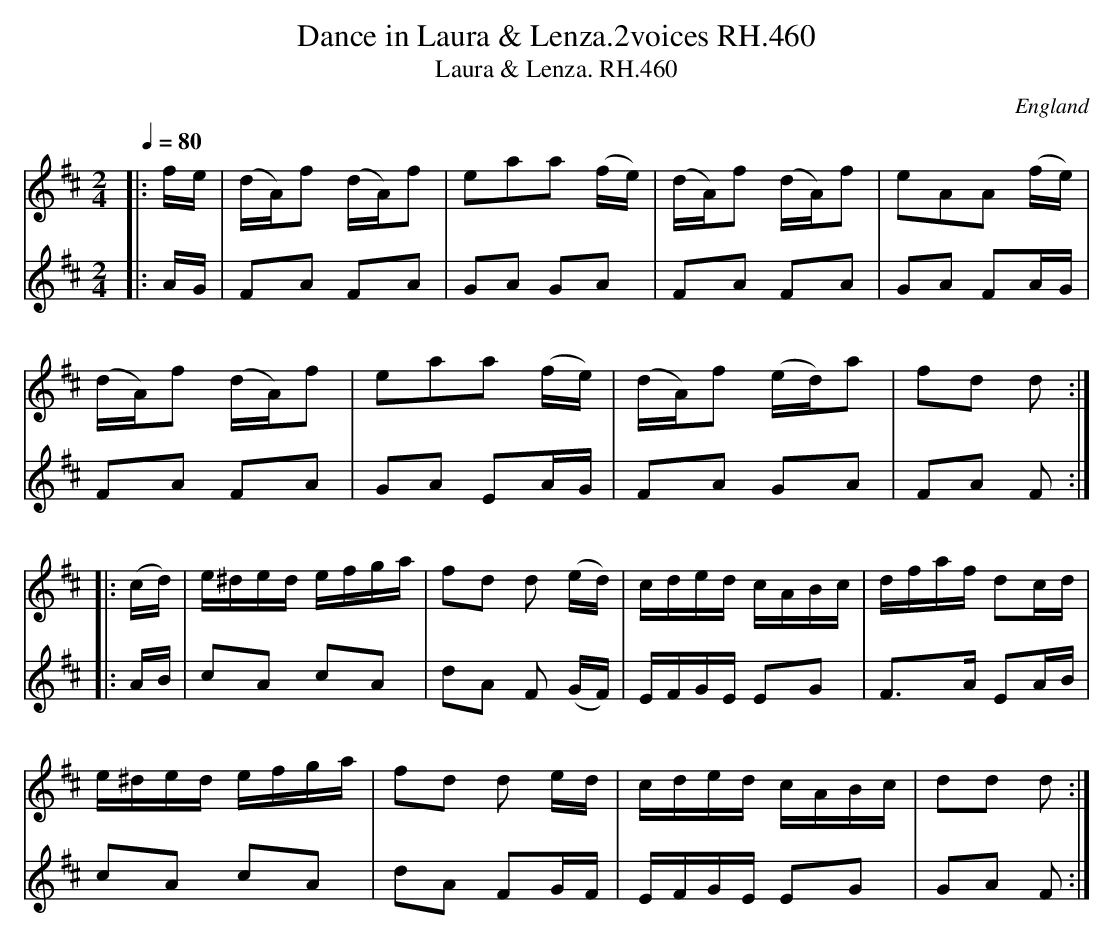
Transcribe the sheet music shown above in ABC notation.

X:1
T:Dance in Laura & Lenza.2voices RH.460
T:Laura & Lenza. RH.460
L:1/16
M:2/4
O:England
Q:1/4=80
K:D
[V:1]|:fe|(dA)f2 (dA)f2|e2a2a2 (fe)|(dA)f2 (dA)f2|e2A2A2 (fe)|
[V:2]|:AG|F2A2 F2A2|G2A2 G2A2|F2A2 F2A2|G2A2 F2AG|
[V:1] (dA)f2 (dA)f2|e2a2a2 (fe)|(dA)f2 (ed)a2|f2d2 d2:|
[V:2] F2A2 F2A2|G2A2 E2AG|F2A2 G2A2|F2A2 F2:|
[V:1]|:(cd)|e^ded efga|f2d2 d2 (ed)|cded cABc|dfaf d2cd|
[V:2]|:AB|c2A2 c2A2|d2A2 F2 (GF)|EFGE E2G2|F3A E2AB|
[V:1] e^ded efga|f2d2 d2 ed|cded cABc|d2d2 d2:|
[V:2] c2A2 c2A2|d2A2 F2GF|EFGE E2G2|G2A2 F2:|
